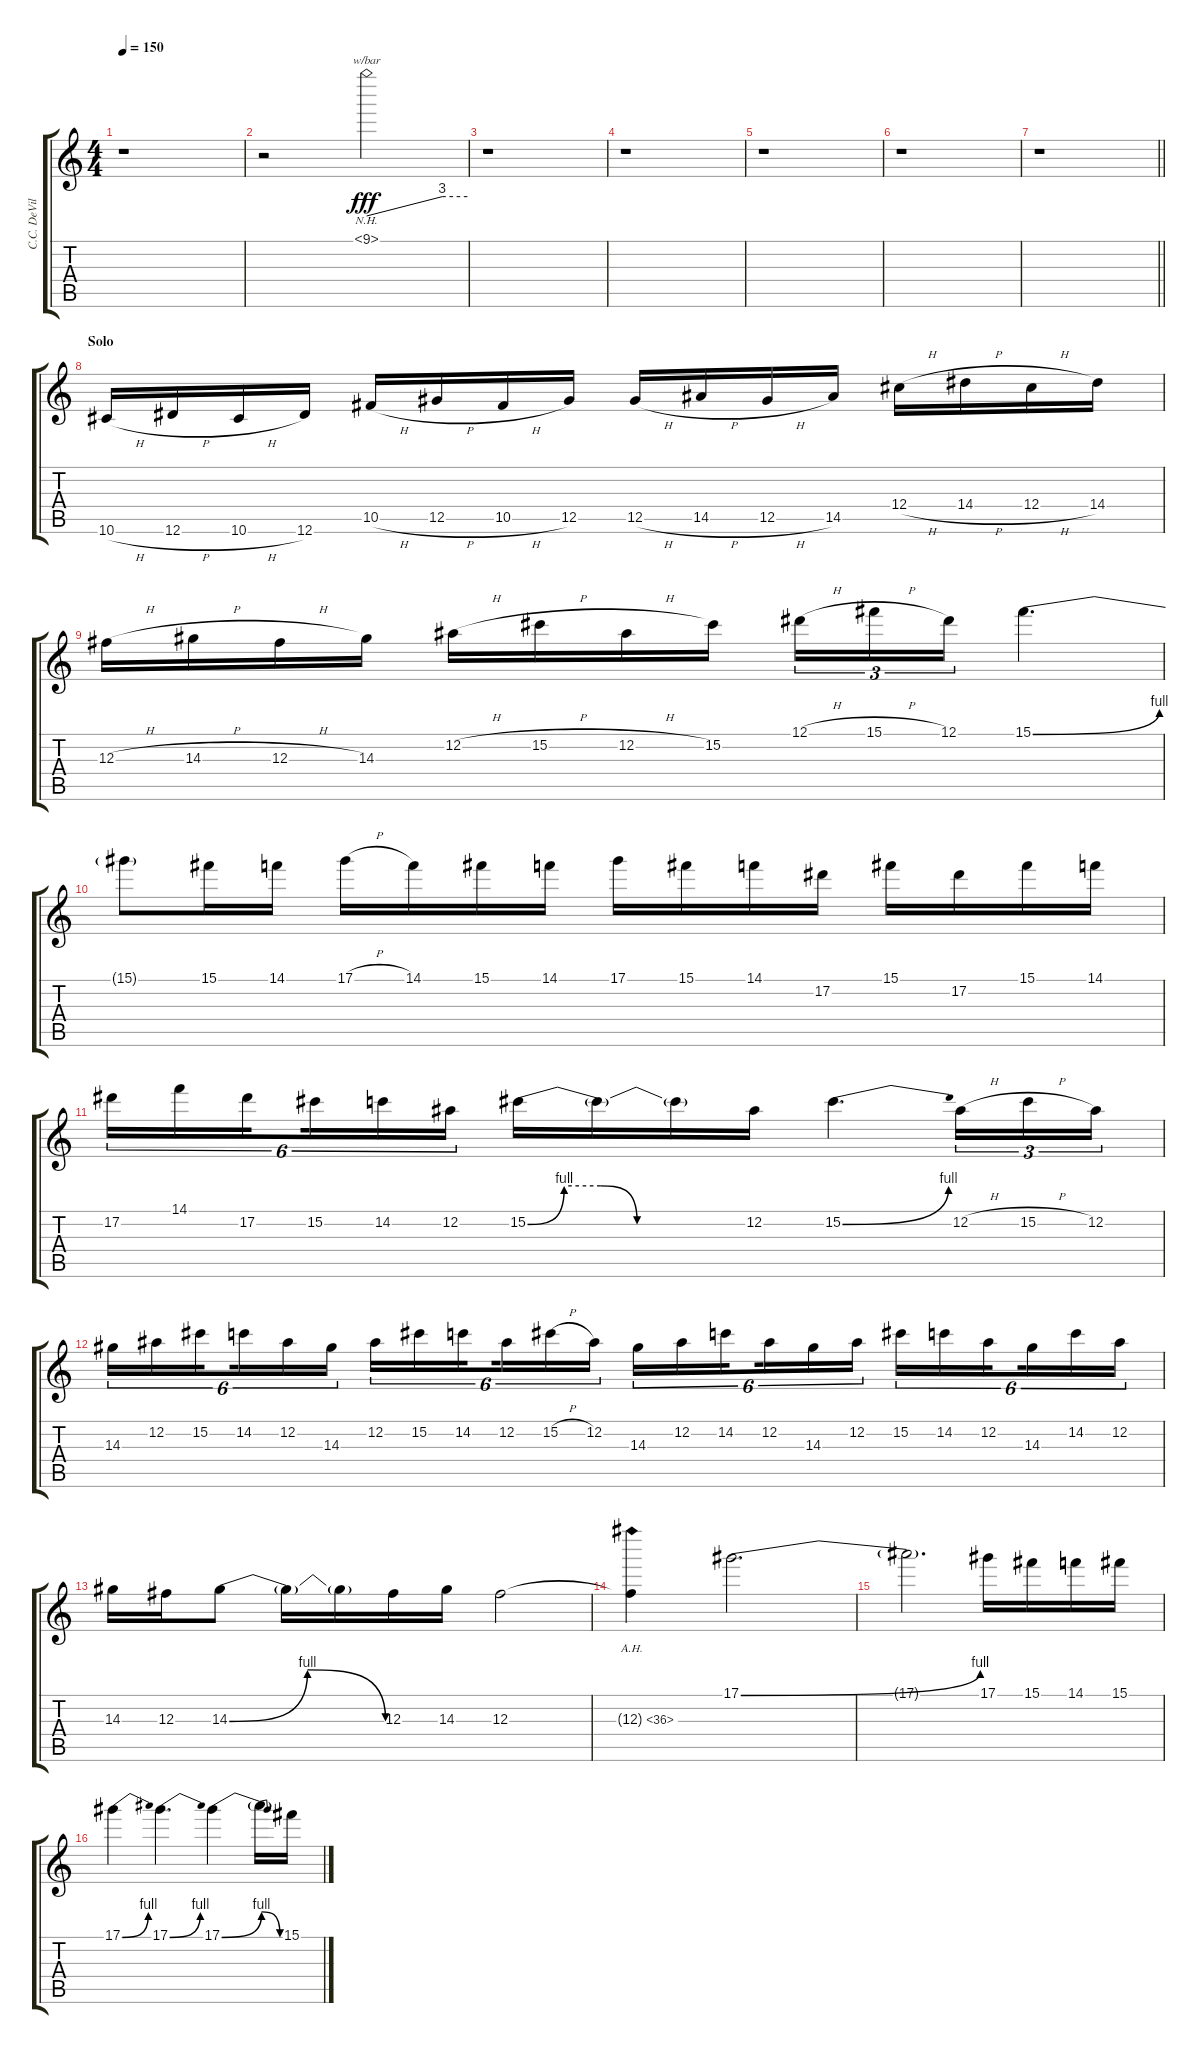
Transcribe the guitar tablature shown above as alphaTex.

\track ("C.C. DeVille - Lead" "C.C. DeVil") {instrument distortionguitar}
\staff {score tabs}
\tuning (Eb4 Bb3 Gb3 Db3 Ab2 Eb2) {hide}
\ts (4 4)
\tempo 150
\clef g2
\ks c
r.1{dy fff} |
r.2 9.1{nh}.2{tbe (custom default 0 0 45 12 60 12)} |
r.1 |
r.1 |
r.1 |
r.1 |
\barLineRight lightlight
r.1 |
\section ("" "Solo")
10.6{h}.16 12.6{h}.16 10.6{h}.16 12.6.16 10.5{h}.16 12.5{h}.16 10.5{h}.16 12.5.16 12.5{h}.16 14.5{h}.16 12.5{h}.16 14.5.16 12.4{h}.16 14.4{h}.16 12.4{h}.16 14.4.16 |
12.3{h}.16 14.3{h}.16 12.3{h}.16 14.3.16 12.2{h}.16 15.2{h}.16 12.2{h}.16 15.2.16 12.1{h}.16{tu (3 2)} 15.1{h}.16{tu (3 2)} 12.1.16{tu (3 2)} 15.1{be (bend 0 0 60 4)}.4{d} |
15.1{t}.8 15.1.16 14.1.16 17.1{h}.16 14.1.16 15.1.16 14.1.16 17.1.16 15.1.16 14.1.16 17.2.16 15.1.16 17.2.16 15.1.16 14.1.16 |
17.2.16{tu (6 4)} 14.1.16{tu (6 4)} 17.2.16{tu (6 4) beam splitsecondary} 15.2.16{tu (6 4)} 14.2.16{tu (6 4)} 12.2.16{tu (6 4)} 15.2{be (custom 0 0 10 4 20 4 30 0 60 0)}.16 15.2{t}.16 15.2{t}.16 12.2.16 15.2{be (bend 0 0 60 4)}.4{d} 12.2{h}.16{tu (3 2)} 15.2{h}.16{tu (3 2)} 12.2.16{tu (3 2)} |
14.3.16{tu (6 4)} 12.2.16{tu (6 4)} 15.2.16{tu (6 4) beam splitsecondary} 14.2.16{tu (6 4)} 12.2.16{tu (6 4)} 14.3.16{tu (6 4)} 12.2.16{tu (6 4)} 15.2.16{tu (6 4)} 14.2.16{tu (6 4) beam splitsecondary} 12.2.16{tu (6 4)} 15.2{h}.16{tu (6 4)} 12.2.16{tu (6 4)} 14.3.16{tu (6 4)} 12.2.16{tu (6 4)} 14.2.16{tu (6 4) beam splitsecondary} 12.2.16{tu (6 4)} 14.3.16{tu (6 4)} 12.2.16{tu (6 4)} 15.2.16{tu (6 4)} 14.2.16{tu (6 4)} 12.2.16{tu (6 4) beam splitsecondary} 14.3.16{tu (6 4)} 14.2.16{tu (6 4)} 12.2.16{tu (6 4)} |
14.3.16 12.3.16 14.3{be (bendrelease 0 0 30 4 30 4 60 0)}.8 14.3{t}.16 14.3{t}.16 12.3.16 14.3.16 12.3.2 |
12.3{ah 24 t}.4 17.1{be (bend 0 0 60 4)}.2{d} |
17.1{t}.2{d} 17.1.16 15.1.16 14.1.16 15.1.16 |
17.1{be (bend 0 0 60 4)}.4 17.1{be (bend 0 0 60 4)}.4{d} 17.1{be (bend 0 0 60 4)}.4 17.1{be (release 0 4 60 0) t}.16 15.1.16
